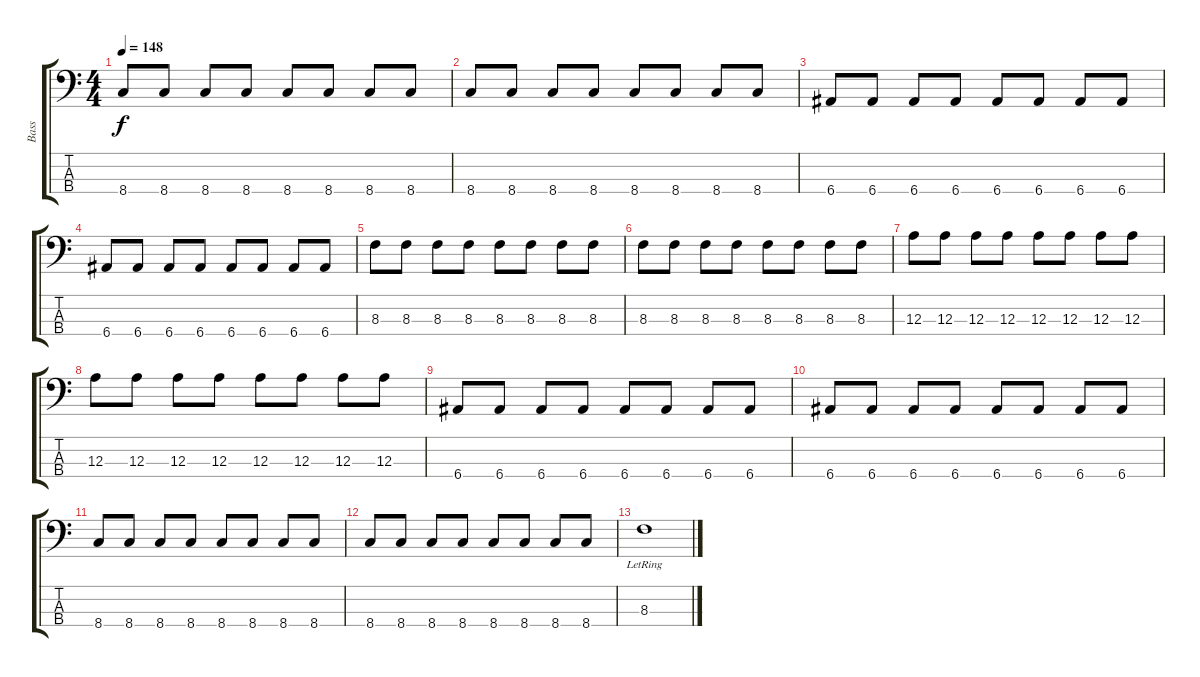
\track ("Bass " "Bass ") {instrument electricbassfinger}
\staff {score tabs}
\tuning (G2 D2 A1 E1) {hide}
\ts (4 4)
\tempo 148
\clef f4
\ks c
8.4.8{dy f} 8.4.8 8.4.8 8.4.8 8.4.8 8.4.8 8.4.8 8.4.8 |
8.4.8 8.4.8 8.4.8 8.4.8 8.4.8 8.4.8 8.4.8 8.4.8 |
6.4.8 6.4.8 6.4.8 6.4.8 6.4.8 6.4.8 6.4.8 6.4.8 |
6.4.8 6.4.8 6.4.8 6.4.8 6.4.8 6.4.8 6.4.8 6.4.8 |
8.3.8 8.3.8 8.3.8 8.3.8 8.3.8 8.3.8 8.3.8 8.3.8 |
8.3.8 8.3.8 8.3.8 8.3.8 8.3.8 8.3.8 8.3.8 8.3.8 |
12.3.8 12.3.8 12.3.8 12.3.8 12.3.8 12.3.8 12.3.8 12.3.8 |
12.3.8 12.3.8 12.3.8 12.3.8 12.3.8 12.3.8 12.3.8 12.3.8 |
6.4.8 6.4.8 6.4.8 6.4.8 6.4.8 6.4.8 6.4.8 6.4.8 |
6.4.8 6.4.8 6.4.8 6.4.8 6.4.8 6.4.8 6.4.8 6.4.8 |
8.4.8 8.4.8 8.4.8 8.4.8 8.4.8 8.4.8 8.4.8 8.4.8 |
8.4.8 8.4.8 8.4.8 8.4.8 8.4.8 8.4.8 8.4.8 8.4.8 |
8.3{lr}.1
